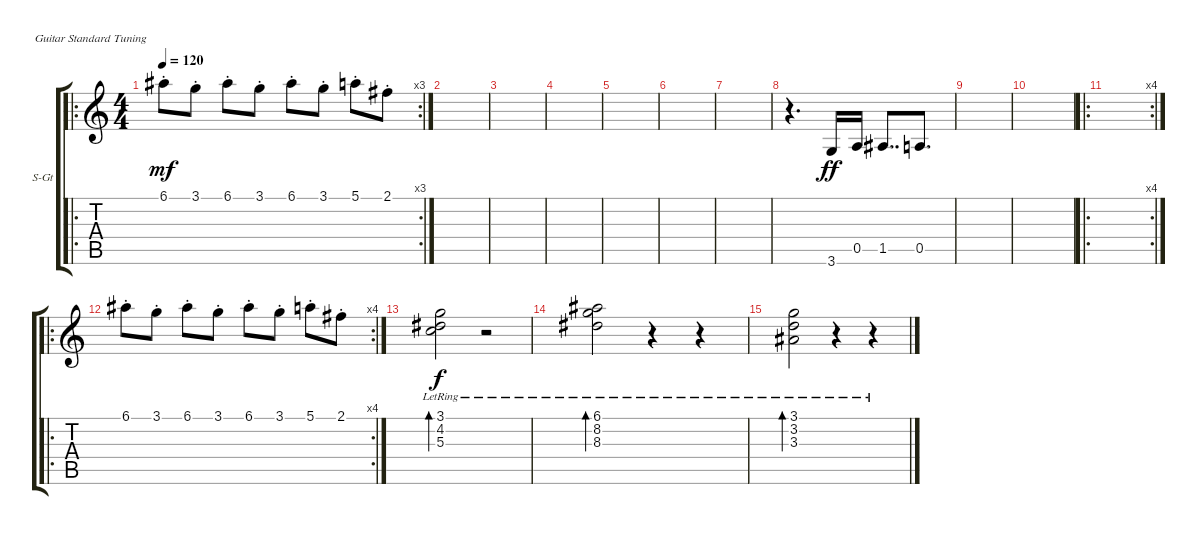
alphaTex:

\defaultSystemsLayout 4
\bracketExtendMode groupsimilarinstruments
\firstSystemTrackNameOrientation horizontal
\otherSystemsTrackNameOrientation horizontal
\track ("Steel Guitar" "S-Gt") {instrument acousticguitarsteel}
\staff {score tabs}
\tuning (E4 B3 G3 D3 A2 E2)
\ro
\rc 3
\ts (4 4)
\tempo 120
\clef g2
\ks c
6.1{st}.8{dy mf instrument acousticguitarsteel} 3.1{st}.8 6.1{st}.8 3.1{st}.8 6.1{st}.8 3.1{st}.8 5.1{st}.8 2.1{st}.8 |
|
|
|
|
|
|
r.4{d} 3.6.16{dy ff} 0.5.16 1.5.8{dd} 0.5.8{d} |
|
|
\ro
\rc 4
|
\ro
\rc 4
6.1{st}.8 3.1{st}.8 6.1{st}.8 3.1{st}.8 6.1{st}.8 3.1{st}.8 5.1{st}.8 2.1{st}.8 |
(3.1{lr} 4.2{lr} 5.3{lr}).2{bd 127 dy f} r.2 |
(8.3{lr} 8.2{lr} 6.1{lr}).2{bd 126} r.4 r.4 |
(3.3{lr} 3.2{lr} 3.1{lr}).2{bd 126} r.4 r.4
